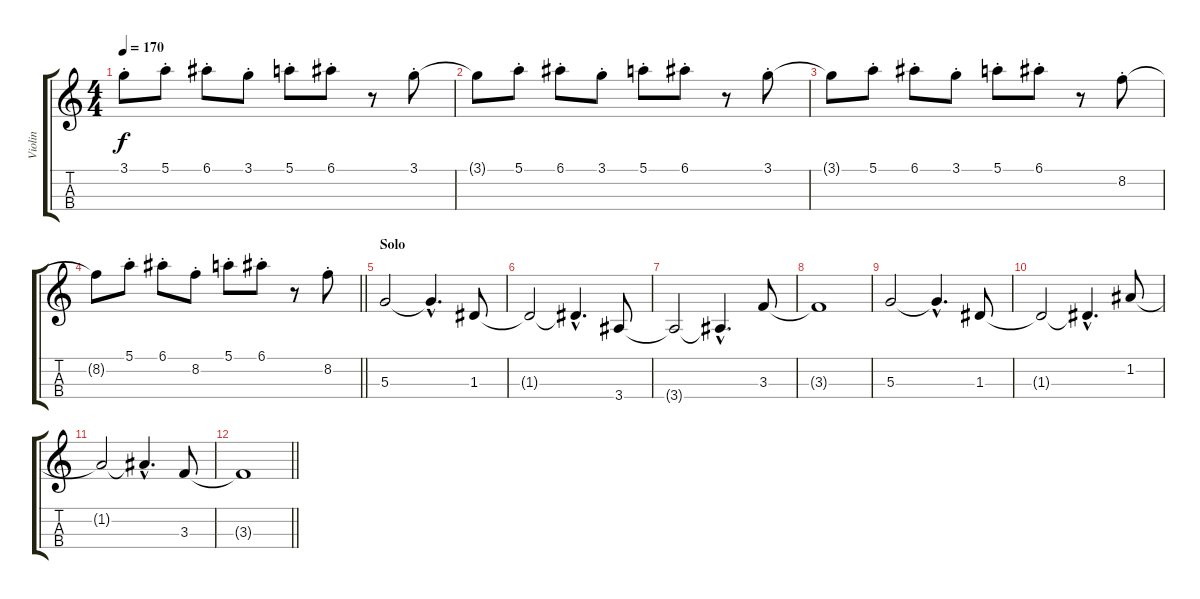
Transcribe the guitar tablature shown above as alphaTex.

\track ("Violin" "Violin") {instrument violin}
\staff {score tabs}
\tuning (E5 A4 D4 G3) {hide}
\ts (4 4)
\tempo 170
\clef g2
\ks c
3.1{st}.8{dy f} 5.1{st}.8 6.1{st}.8 3.1{st}.8 5.1{st}.8 6.1{st}.8 r.8 3.1{st}.8 |
3.1{t}.8 5.1{st}.8 6.1{st}.8 3.1{st}.8 5.1{st}.8 6.1{st}.8 r.8 3.1{st}.8 |
3.1{t}.8 5.1{st}.8 6.1{st}.8 3.1{st}.8 5.1{st}.8 6.1{st}.8 r.8 8.2{st}.8 |
\barLineRight lightlight
8.2{t}.8 5.1{st}.8 6.1{st}.8 8.2{st}.8 5.1{st}.8 6.1{st}.8 r.8 8.2{st}.8 |
\section ("" "Solo")
5.3.2 5.3{hac t}.4{d} 1.3.8 |
1.3{t}.2 1.3{hac t}.4{d} 3.4.8 |
3.4{t}.2 3.4{hac t}.4{d} 3.3.8 |
3.3{t}.1 |
5.3.2 5.3{hac t}.4{d} 1.3.8 |
1.3{t}.2 1.3{hac t}.4{d} 1.2.8 |
1.2{t}.2 1.2{hac t}.4{d} 3.3.8 |
\barLineRight lightlight
3.3{t}.1
